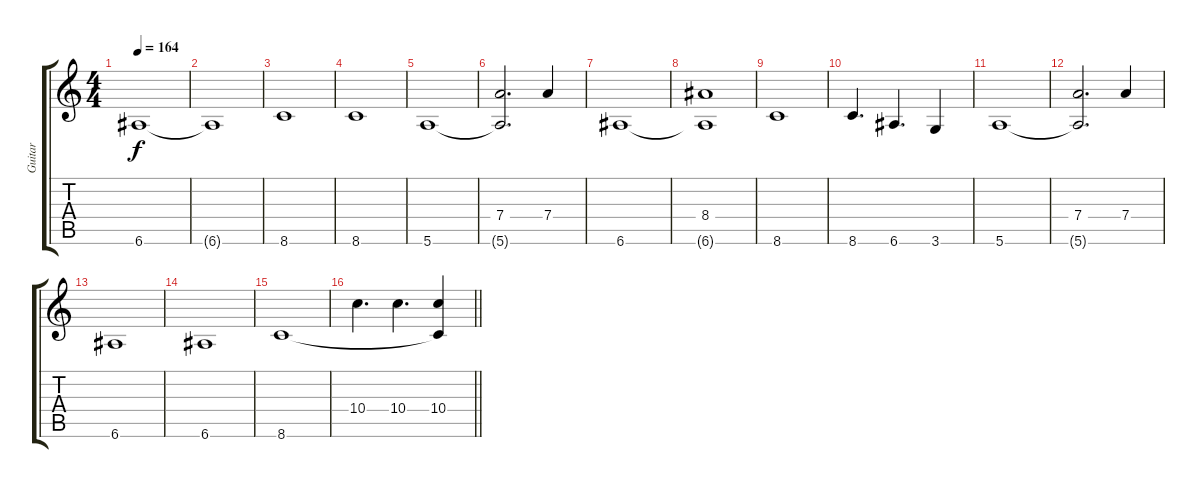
\track ("Guitar" "Guitar") {instrument overdrivenguitar}
\staff {score tabs}
\tuning (E4 B3 G3 D3 A2 E2) {hide}
\ts (4 4)
\tempo 164
\clef g2
\ks c
6.6.1{dy f} |
6.6{t}.1 |
8.6.1 |
8.6.1 |
5.6.1 |
(7.4 5.6{t}).2{d} 7.4.4 |
6.6.1 |
(8.4 6.6{t}).1 |
8.6.1 |
8.6.4{d} 6.6.4{d} 3.6.4 |
5.6.1 |
(7.4 5.6{t}).2{d} 7.4.4 |
6.6.1 |
6.6.1 |
8.6.1 |
\barLineRight lightlight
10.4.4{d} 10.4.4{d} (10.4 8.6{t}).4
